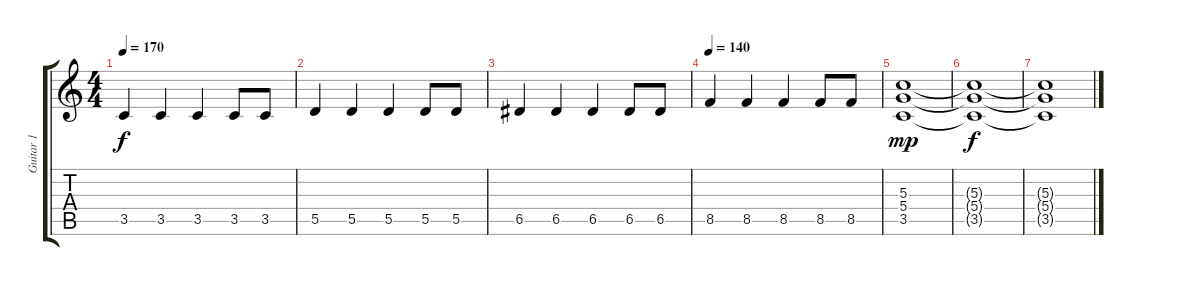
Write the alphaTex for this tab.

\track ("Guitar 1" "Guitar 1") {instrument distortionguitar}
\staff {score tabs}
\tuning (E4 B3 G3 D3 A2 E2) {hide}
\ts (4 4)
\tempo 170
\clef g2
\ks c
3.5.4{dy f} 3.5.4 3.5.4 3.5.8 3.5.8 |
5.5.4 5.5.4 5.5.4 5.5.8 5.5.8 |
6.5.4 6.5.4 6.5.4 6.5.8 6.5.8 |
\tempo 140
8.5.4 8.5.4 8.5.4 8.5.8 8.5.8 |
(5.3 5.4 3.5).1{dy mp} |
(5.3{t} 5.4{t} 3.5{t}).1{dy f} |
(5.3{t} 5.4{t} 3.5{t}).1
